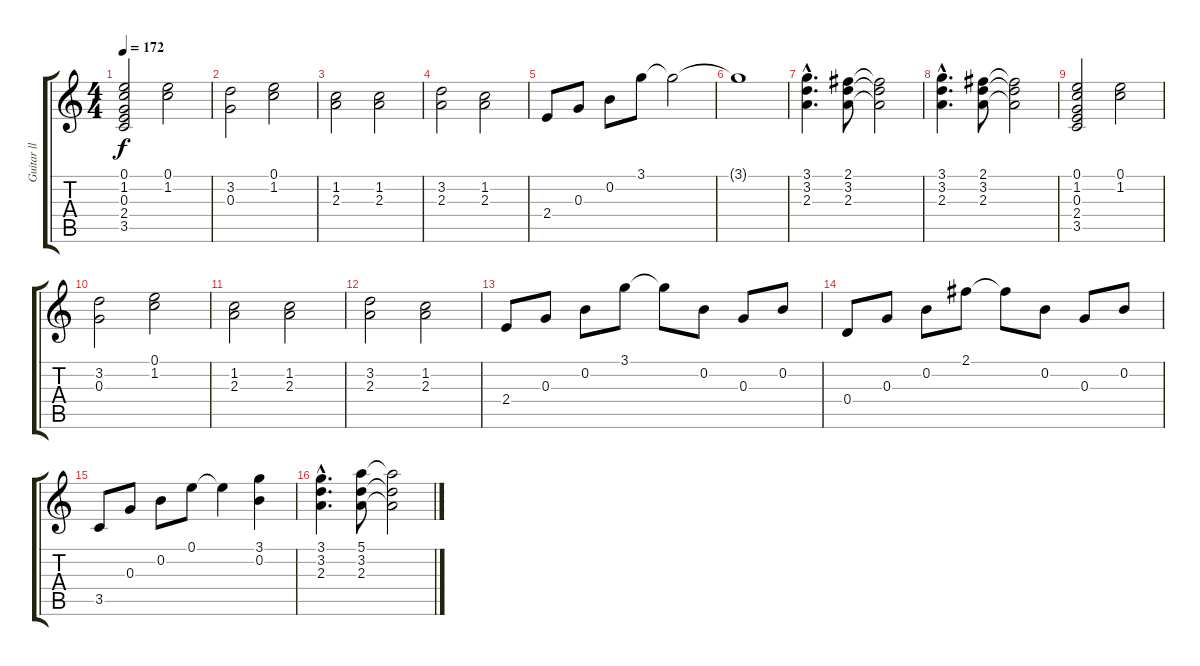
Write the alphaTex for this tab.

\track ("Guitar ll" "Guitar ll") {instrument acousticguitarsteel}
\staff {score tabs}
\tuning (E4 B3 G3 D3 A2 E2) {hide}
\ts (4 4)
\tempo 172
\clef g2
\ks c
(0.1 1.2 0.3 2.4 3.5).2{dy f} (0.1 1.2).2 |
(3.2 0.3).2 (0.1 1.2).2 |
(1.2 2.3).2 (1.2 2.3).2 |
(3.2 2.3).2 (1.2 2.3).2 |
2.4.8 0.3.8 0.2.8 3.1.8 3.1{t}.2 |
3.1{t}.1 |
(3.1{hac} 3.2{hac} 2.3{hac}).4{d} (2.1 3.2 2.3).8 (2.1{t} 3.2{t} 2.3{t}).2 |
(3.1{hac} 3.2{hac} 2.3{hac}).4{d} (2.1 3.2 2.3).8 (2.1{t} 3.2{t} 2.3{t}).2 |
(0.1 1.2 0.3 2.4 3.5).2 (0.1 1.2).2 |
(3.2 0.3).2 (0.1 1.2).2 |
(1.2 2.3).2 (1.2 2.3).2 |
(3.2 2.3).2 (1.2 2.3).2 |
2.4.8 0.3.8 0.2.8 3.1.8 3.1{t}.8 0.2.8 0.3.8 0.2.8 |
0.4.8 0.3.8 0.2.8 2.1.8 2.1{t}.8 0.2.8 0.3.8 0.2.8 |
3.5.8 0.3.8 0.2.8 0.1.8 0.1{t}.4 (3.1 0.2).4 |
(3.1{hac} 3.2{hac} 2.3{hac}).4{d} (5.1 3.2 2.3).8 (5.1{t} 3.2{t} 2.3{t}).2
